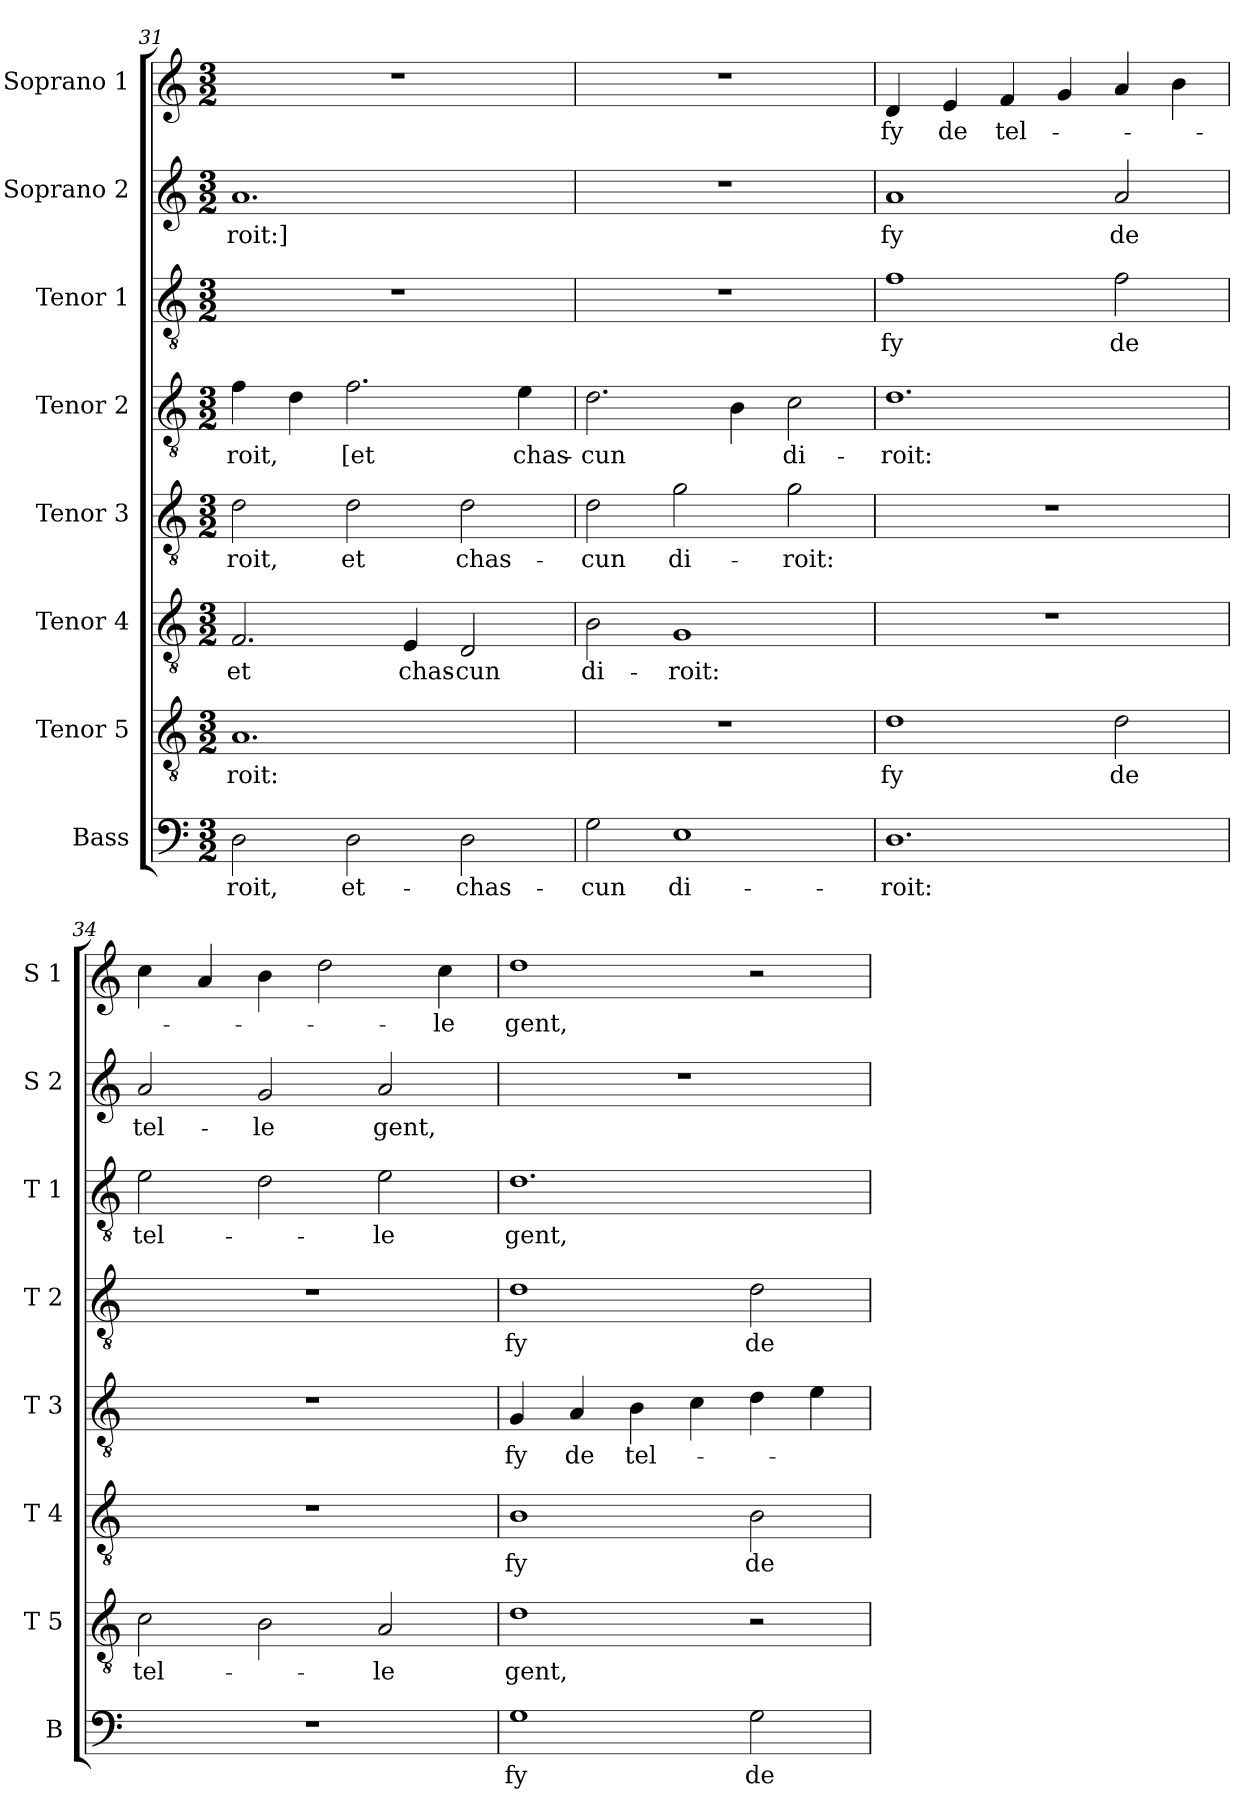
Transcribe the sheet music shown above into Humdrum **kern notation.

**kern	**text	**kern	**text	**kern	**text	**kern	**text	**kern	**text	**kern	**text	**kern	**text	**kern	**text
*part8	*part8	*part7	*part7	*part6	*part6	*part5	*part5	*part4	*part4	*part3	*part3	*part2	*part2	*part1	*part1
*staff8	*staff8	*staff7	*staff7	*staff6	*staff6	*staff5	*staff5	*staff4	*staff4	*staff3	*staff3	*staff2	*staff2	*staff1	*staff1
*I"Bass	*	*I"Tenor 5	*	*I"Tenor 4	*	*I"Tenor 3	*	*I"Tenor 2	*	*I"Tenor 1	*	*I"Soprano 2	*	*I"Soprano 1	*
*I'B	*	*I'T 5	*	*I'T 4	*	*I'T 3	*	*I'T 2	*	*I'T 1	*	*I'S 2	*	*I'S 1	*
*clefF4	*	*clefGv2	*	*clefGv2	*	*clefGv2	*	*clefGv2	*	*clefGv2	*	*clefG2	*	*clefG2	*
*k[]	*	*k[]	*	*k[]	*	*k[]	*	*k[]	*	*k[]	*	*k[]	*	*k[]	*
*C:	*	*C:	*	*C:	*	*C:	*	*C:	*	*C:	*	*C:	*	*C:	*
*M3/2	*	*M3/2	*	*M3/2	*	*M3/2	*	*M3/2	*	*M3/2	*	*M3/2	*	*M3/2	*
=31	=31	=31	=31	=31	=31	=31	=31	=31	=31	=31	=31	=31	=31	=31	=31
2D\	-roit,	1.A	-roit:	2.F/	et	2d\	-roit,	4f\	-roit,	1.r	.	1.a	-roit:]	1.r	.
.	.	.	.	.	.	.	.	4d\	.	.	.	.	.	.	.
2D\	et-	.	.	.	.	2d\	et	2.f\	[et	.	.	.	.	.	.
.	.	.	.	4E/	chas-	.	.	.	.	.	.	.	.	.	.
2D\	-chas-	.	.	2D/	-cun	2d\	chas-	.	.	.	.	.	.	.	.
.	.	.	.	.	.	.	.	4e\	chas-	.	.	.	.	.	.
=32	=32	=32	=32	=32	=32	=32	=32	=32	=32	=32	=32	=32	=32	=32	=32
2G\	-cun	1.r	.	2B\	di-	2d\	-cun	2.d\	-cun	1.r	.	1.r	.	1.r	.
1E	di-	.	.	1G	-roit:	2g\	di-	.	.	.	.	.	.	.	.
.	.	.	.	.	.	.	.	4B\	.	.	.	.	.	.	.
.	.	.	.	.	.	2g\	-roit:	2c\	di-	.	.	.	.	.	.
=33	=33	=33	=33	=33	=33	=33	=33	=33	=33	=33	=33	=33	=33	=33	=33
1.D	-roit:	1d	fy	1.r	.	1.r	.	1.d	-roit:	1f	fy	1a	fy	4d/	fy
.	.	.	.	.	.	.	.	.	.	.	.	.	.	4e/	de
.	.	.	.	.	.	.	.	.	.	.	.	.	.	4f/	tel-
.	.	.	.	.	.	.	.	.	.	.	.	.	.	4g/	.
.	.	2d\	de	.	.	.	.	.	.	2f\	de	2a/	de	4a/	.
.	.	.	.	.	.	.	.	.	.	.	.	.	.	4b\	.
=34	=34	=34	=34	=34	=34	=34	=34	=34	=34	=34	=34	=34	=34	=34	=34
1.r	.	2c\	tel-	1.r	.	1.r	.	1.r	.	2e\	tel-	2a/	tel-	4cc\	.
.	.	.	.	.	.	.	.	.	.	.	.	.	.	4a/	.
.	.	2B\	.	.	.	.	.	.	.	2d\	.	2g/	-le	4b\	.
.	.	.	.	.	.	.	.	.	.	.	.	.	.	2dd\	.
.	.	2A/	-le	.	.	.	.	.	.	2e\	-le	2a/	gent,	.	.
.	.	.	.	.	.	.	.	.	.	.	.	.	.	4cc\	-le
=35	=35	=35	=35	=35	=35	=35	=35	=35	=35	=35	=35	=35	=35	=35	=35
1G	fy	1d	gent,	1B	fy	4G/	fy	1d	fy	1.d	gent,	1.r	.	1dd	gent,
.	.	.	.	.	.	4A/	de	.	.	.	.	.	.	.	.
.	.	.	.	.	.	4B\	tel-	.	.	.	.	.	.	.	.
.	.	.	.	.	.	4c\	.	.	.	.	.	.	.	.	.
2G\	de	2r	.	2B\	de	4d\	.	2d\	de	.	.	.	.	2r	.
.	.	.	.	.	.	4e\	.	.	.	.	.	.	.	.	.
=	=	=	=	=	=	=	=	=	=	=	=	=	=	=	=
*-	*-	*-	*-	*-	*-	*-	*-	*-	*-	*-	*-	*-	*-	*-	*-
